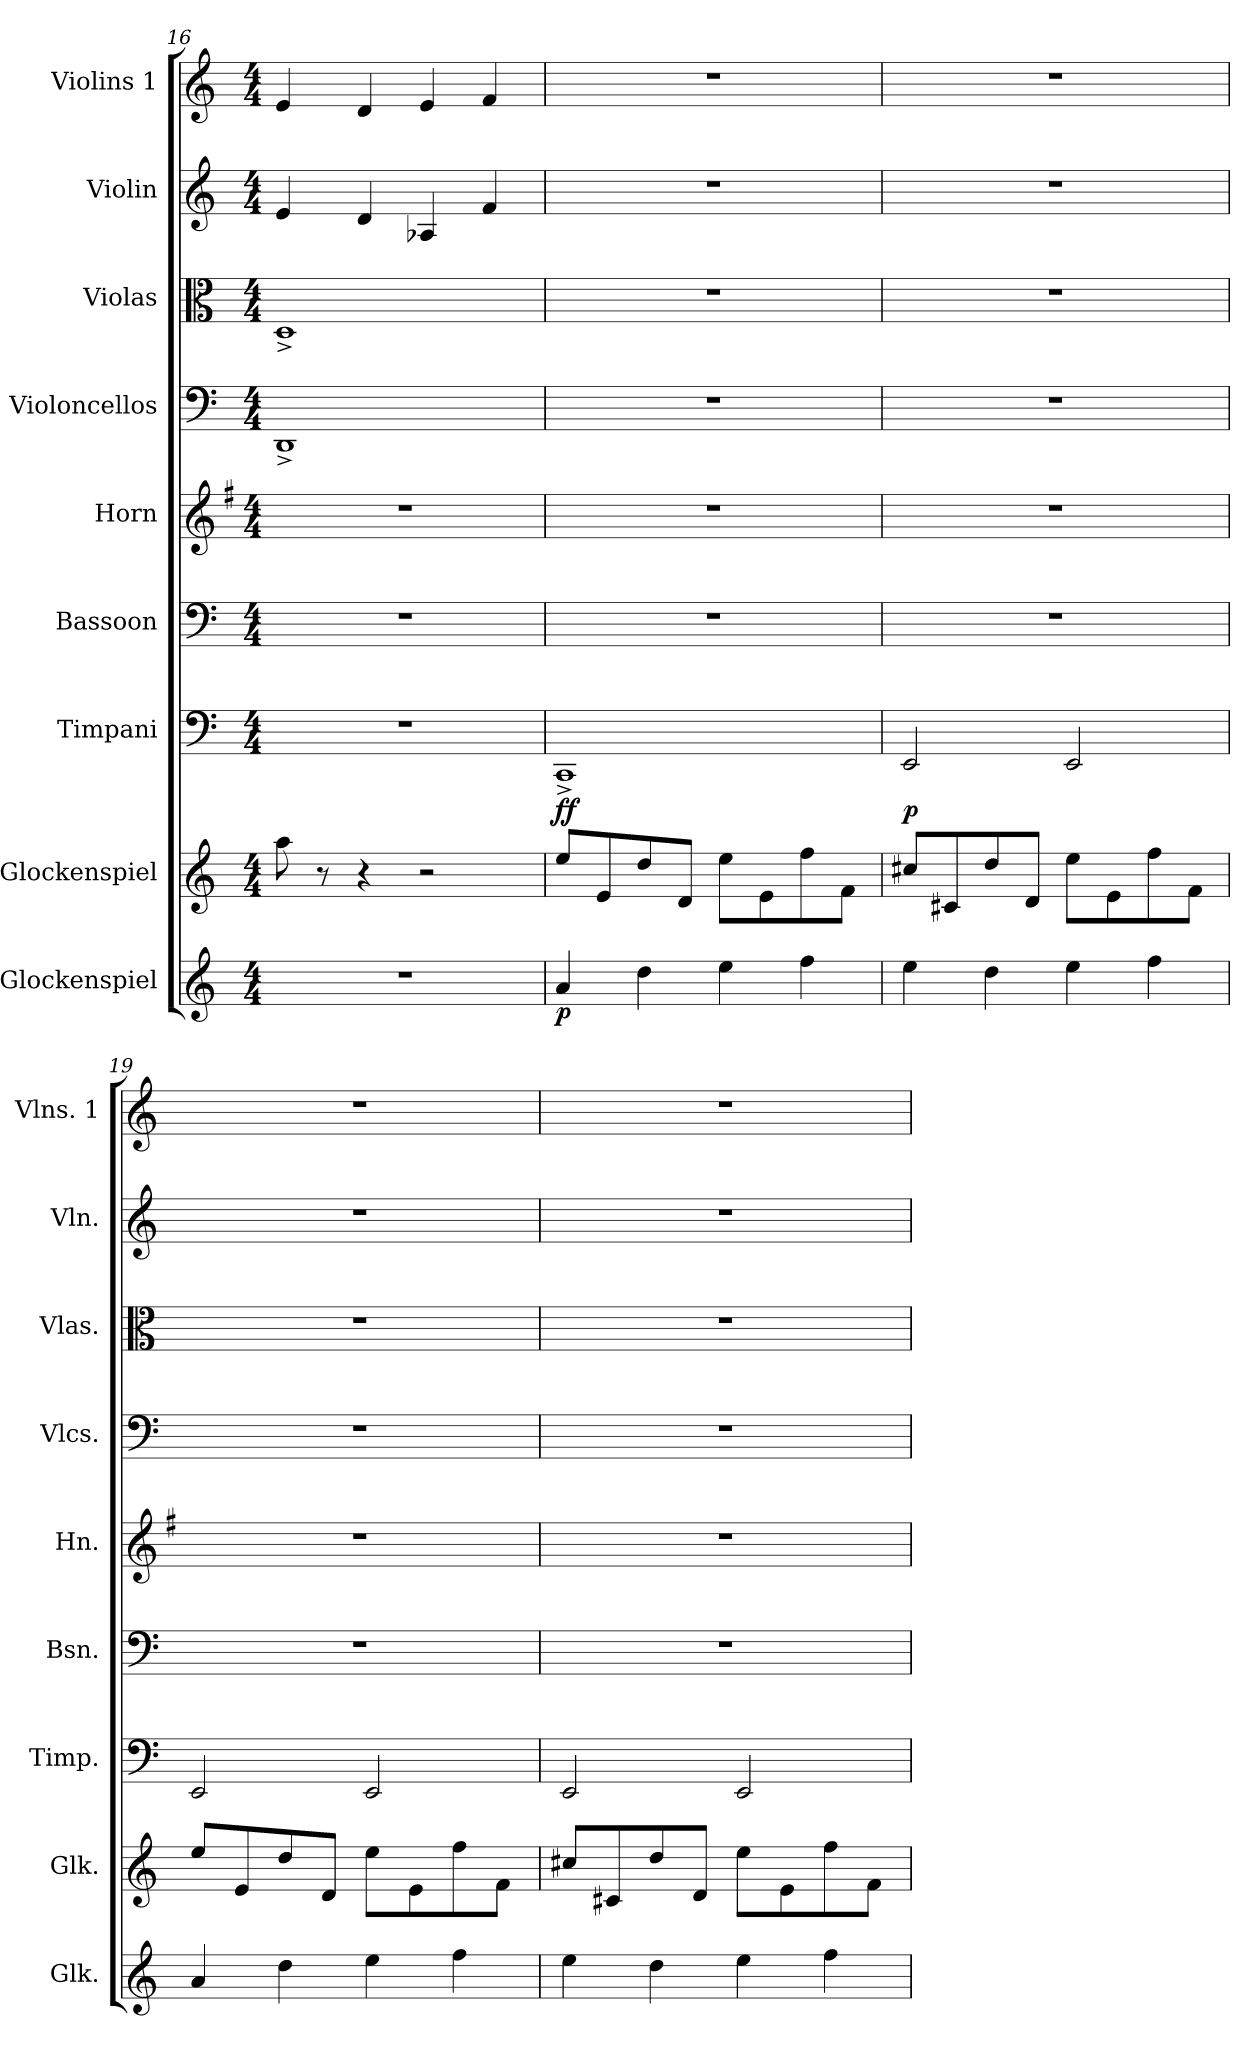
**kern	**dynam	**kern	**kern	**dynam	**kern	**kern	**kern	**kern	**kern	**kern
*part9	*part9	*part8	*part7	*part7	*part6	*part5	*part4	*part3	*part2	*part1
*staff9	*staff9	*staff8	*staff7	*staff7	*staff6	*staff5	*staff4	*staff3	*staff2	*staff1
*I"Glockenspiel	*	*I"Glockenspiel	*I"Timpani	*	*I"Bassoon	*I"Horn	*I"Violoncellos	*I"Violas	*I"Violin	*I"Violins 1
*I'Glk.	*	*I'Glk.	*I'Timp.	*	*I'Bsn.	*I'Hn.	*I'Vlcs.	*I'Vlas.	*I'Vln.	*I'Vlns. 1
*clefG2	*	*clefG2	*clefF4	*	*clefF4	*clefG2	*clefF4	*clefC3	*clefG2	*clefG2
*ITrd-14c-24	*	*ITrd-14c-24	*	*	*	*ITrd4c7	*	*	*	*
*k[]	*	*k[]	*k[]	*	*k[]	*k[]	*k[]	*k[]	*k[]	*k[]
*M4/4	*	*M4/4	*M4/4	*	*M4/4	*M4/4	*M4/4	*M4/4	*M4/4	*M4/4
=16	=16	=16	=16	=16	=16	=16	=16	=16	=16	=16
1r	.	8aaaa\	1r	.	1r	1r	1DD^	1D^	4e/	4e/
.	.	8r	.	.	.	.	.	.	.	.
.	.	4r	.	.	.	.	.	.	4d/	4d/
.	.	2r	.	.	.	.	.	.	4A-X/	4e/
.	.	.	.	.	.	.	.	.	4f/	4f/
!!LO:PB:g=z
=17	=17	=17	=17	=17	=17	=17	=17	=17	=17	=17
!	!LO:DY:b	!	!	!LO:DY:b	!	!	!	!	!	!
4aaa/	p	8eeee/L	1CC^	ff	1r	1r	1r	1r	1r	1r
.	.	8eee/	.	.	.	.	.	.	.	.
4dddd\	.	8dddd/	.	.	.	.	.	.	.	.
.	.	8ddd/J	.	.	.	.	.	.	.	.
4eeee\	.	8eeee\L	.	.	.	.	.	.	.	.
.	.	8eee\	.	.	.	.	.	.	.	.
4ffff\	.	8ffff\	.	.	.	.	.	.	.	.
.	.	8fff\J	.	.	.	.	.	.	.	.
=18	=18	=18	=18	=18	=18	=18	=18	=18	=18	=18
!	!	!	!	!LO:DY:b	!	!	!	!	!	!
4eeee\	.	8cccc#X/L	2EE/	p	1r	1r	1r	1r	1r	1r
.	.	8ccc#X/	.	.	.	.	.	.	.	.
4dddd\	.	8dddd/	.	.	.	.	.	.	.	.
.	.	8ddd/J	.	.	.	.	.	.	.	.
4eeee\	.	8eeee\L	2EE/	.	.	.	.	.	.	.
.	.	8eee\	.	.	.	.	.	.	.	.
4ffff\	.	8ffff\	.	.	.	.	.	.	.	.
.	.	8fff\J	.	.	.	.	.	.	.	.
=19	=19	=19	=19	=19	=19	=19	=19	=19	=19	=19
4aaa/	.	8eeee/L	2EE/	.	1r	1r	1r	1r	1r	1r
.	.	8eee/	.	.	.	.	.	.	.	.
4dddd\	.	8dddd/	.	.	.	.	.	.	.	.
.	.	8ddd/J	.	.	.	.	.	.	.	.
4eeee\	.	8eeee\L	2EE/	.	.	.	.	.	.	.
.	.	8eee\	.	.	.	.	.	.	.	.
4ffff\	.	8ffff\	.	.	.	.	.	.	.	.
.	.	8fff\J	.	.	.	.	.	.	.	.
=20	=20	=20	=20	=20	=20	=20	=20	=20	=20	=20
4eeee\	.	8cccc#X/L	2EE/	.	1r	1r	1r	1r	1r	1r
.	.	8ccc#X/	.	.	.	.	.	.	.	.
4dddd\	.	8dddd/	.	.	.	.	.	.	.	.
.	.	8ddd/J	.	.	.	.	.	.	.	.
4eeee\	.	8eeee\L	2EE/	.	.	.	.	.	.	.
.	.	8eee\	.	.	.	.	.	.	.	.
4ffff\	.	8ffff\	.	.	.	.	.	.	.	.
.	.	8fff\J	.	.	.	.	.	.	.	.
=	=	=	=	=	=	=	=	=	=	=
*-	*-	*-	*-	*-	*-	*-	*-	*-	*-	*-
